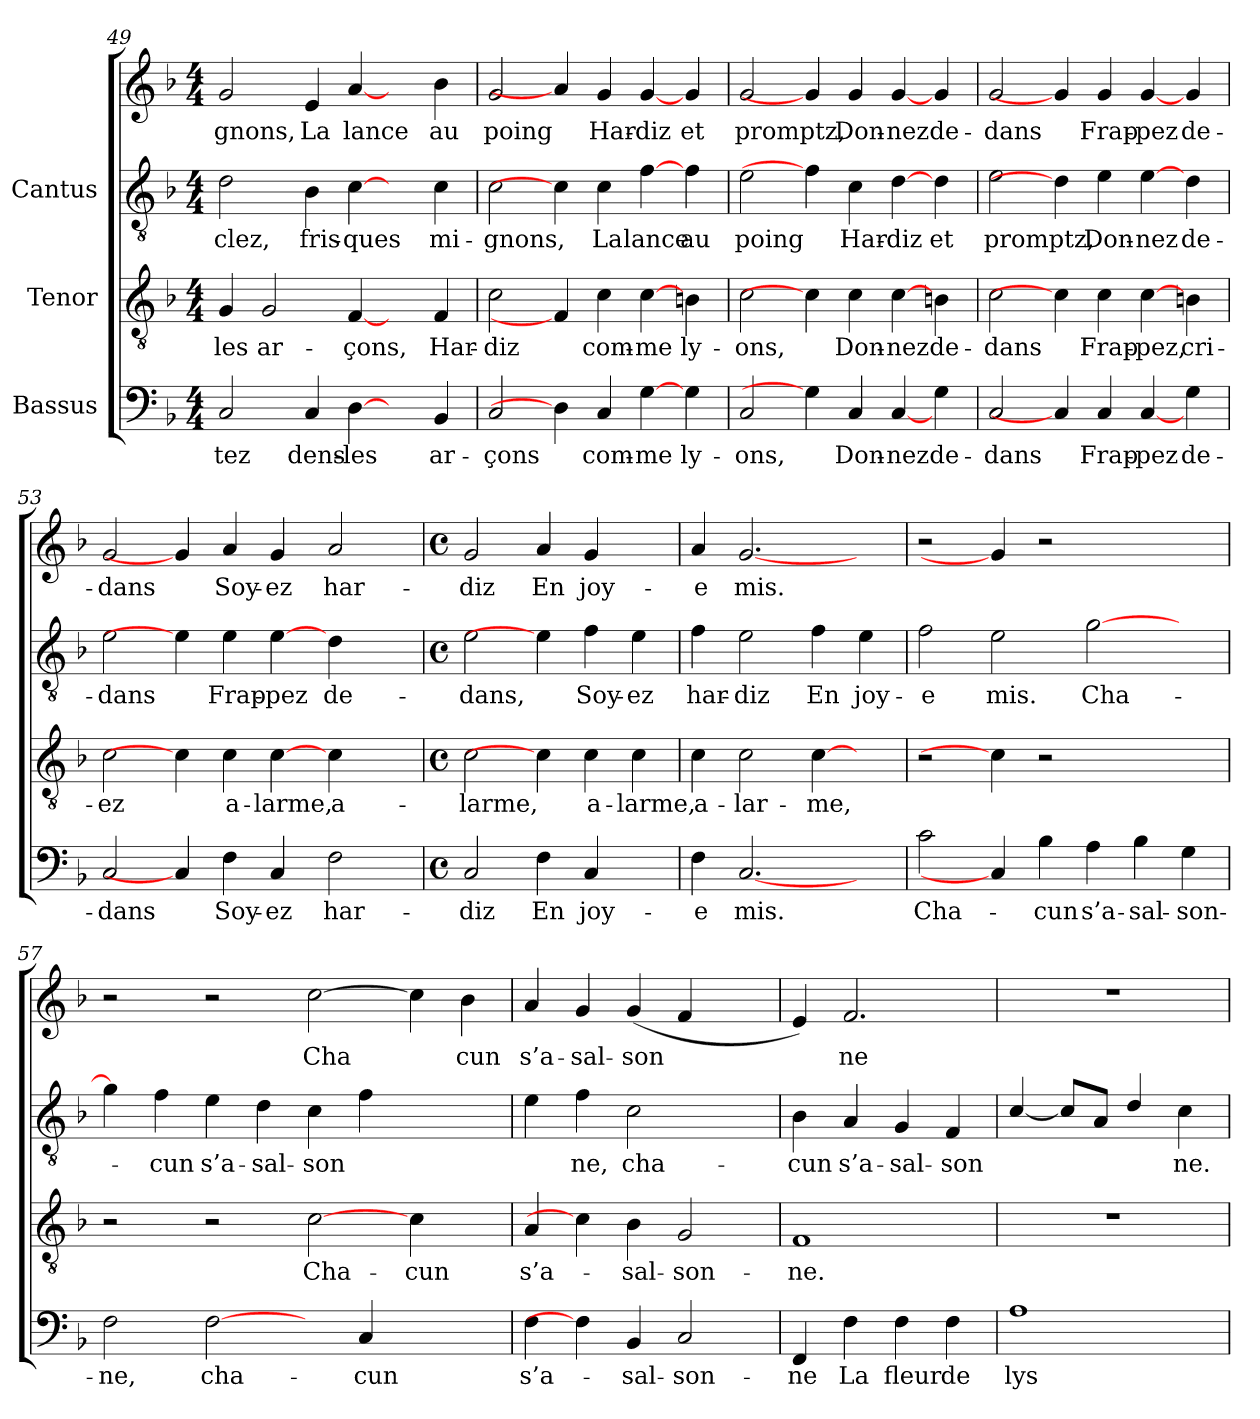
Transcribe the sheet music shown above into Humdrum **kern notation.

**kern	**text	**kern	**text	**kern	**text	**kern	**text
*part3	*part3	*part2	*part2	*part1	*part1	*part1	*part1
*staff4	*staff4	*staff3	*staff3	*staff2	*staff2	*staff1	*staff1
*I"Bassus	*	*I"Tenor	*	*I"Cantus	*	*	*
!!LO:LB:g=z
*clefF4	*	*clefGv2	*	*clefGv2	*	*clefG2	*
*k[b-]	*	*k[b-]	*	*k[b-]	*	*k[b-]	*
*F:	*	*F:	*	*F:	*	*F:	*
*M4/4	*	*M4/4	*	*M4/4	*	*M4/4	*
=49	=49	=49	=49	=49	=49	=49	=49
!	!LO:LY:b:cj	!	!LO:LY:b:cj	!	!LO:LY:b:cj	!	!LO:LY:b:cj
2C/	-tez	4G/	-les	2d\	clez,	2g/	-gnons,
!	!	!	!LO:LY:b:cj	!	!	!	!
.	.	2G/	ar-	.	.	.	.
!	!LO:LY:b:cj	!	!	!	!LO:LY:b:cj	!	!LO:LY:b:cj
4C/	dens-	.	.	4B-\	fris-	4e/	La
!	!LO:LY:b:cj	!	!LO:LY:b:cj	!	!LO:LY:b:cj	!	!LO:LY:b:cj
[4D\	-les	[4F/	-çons,	[4c\	-ques	[4a/	lance
4ryy	.	4ryy	.	4ryy	.	4ryy	.
!	!LO:LY:b:cj	!	!LO:LY:b:cj	!	!LO:LY:b:cj	!	!LO:LY:b:cj
4BB-/	ar-	4F/	Har-	4c\	mi-	4b-\	au
=50	=50	=50	=50	=50	=50	=50	=50
!	!LO:LY:b:cj	!	!LO:LY:b:cj	!	!LO:LY:b:cj	!	!LO:LY:b:cj
2C/	-çons	2c\	-diz	2c\	gnons,	2g/	-poing
4D\]	.	4F/]	.	4c\]	.	4a/]	.
!	!LO:LY:b:cj	!	!LO:LY:b:cj	!	!LO:LY:b:cj	!	!LO:LY:b:cj
4C/	com-	4c\	com-	4c\	La	4g/	Har-
!	!LO:LY:b:cj	!	!LO:LY:b:cj	!	!LO:LY:b:cj	!	!LO:LY:b:cj
[4G\	-me	[4c\	-me	[4f\	lance	[4g/	-diz
!	!LO:LY:b:cj	!	!LO:LY:b:cj	!	!LO:LY:b:cj	!	!LO:LY:b:cj
4G\	ly-	4Bn\	ly-	4f\	au	4g/	et
=51	=51	=51	=51	=51	=51	=51	=51
!	!LO:LY:b:cj	!	!LO:LY:b:cj	!	!LO:LY:b:cj	!	!LO:LY:b:cj
2C/	-ons,	2c\	-ons,	2e\	-poing	2g/	promptz,
4G\]	.	4c\]	.	4f\]	.	4g/]	.
!	!LO:LY:b:cj	!	!LO:LY:b:cj	!	!LO:LY:b:cj	!	!LO:LY:b:cj
4C/	Don-	4c\	Don-	4c\	Har-	4g/	Don-
!	!LO:LY:b:cj	!	!LO:LY:b:cj	!	!LO:LY:b:cj	!	!LO:LY:b:cj
[4C/	-nez	[4c\	-nez	[4d\	-diz	[4g/	-nez
!	!LO:LY:b:cj	!	!LO:LY:b:cj	!	!LO:LY:b:cj	!	!LO:LY:b:cj
4G\	de-	4Bn\	de-	4d\	et	4g/	de-
!!LO:PB:g=z
=52	=52	=52	=52	=52	=52	=52	=52
!	!LO:LY:b:cj	!	!LO:LY:b:cj	!	!LO:LY:b:cj	!	!LO:LY:b:cj
2C/	-dans	2c\	-dans	2e\	-promptz,	2g/	dans
4C/]	.	4c\]	.	4d\]	.	4g/]	.
!	!LO:LY:b:cj	!	!LO:LY:b:cj	!	!LO:LY:b:cj	!	!LO:LY:b:cj
4C/	Frap-	4c\	Frap-	4e\	Don-	4g/	Frap-
!	!LO:LY:b:cj	!	!LO:LY:b:cj	!	!LO:LY:b:cj	!	!LO:LY:b:cj
[4C/	-pez	[4c\	-pez,	[4e\	-nez	[4g/	-pez
!	!LO:LY:b:cj	!	!LO:LY:b:cj	!	!LO:LY:b:cj	!	!LO:LY:b:cj
4G\	de-	4Bn\	cri-	4d\	de-	4g/	de-
=53	=53	=53	=53	=53	=53	=53	=53
!	!LO:LY:b:cj	!	!LO:LY:b:cj	!	!LO:LY:b:cj	!	!LO:LY:b:cj
2C/	-dans	2c\	-ez	2e\	-dans	2g/	-dans
4C/]	.	4c\]	.	4e\]	.	4g/]	.
!	!LO:LY:b:cj	!	!LO:LY:b:cj	!	!LO:LY:b:cj	!	!LO:LY:b:cj
4F\	Soy-	4c\	a-	4e\	Frap-	4a/	Soy-
!	!LO:LY:b:cj	!	!LO:LY:b:cj	!	!LO:LY:b:cj	!	!LO:LY:b:cj
4C/	-ez	[4c\	-larme,	[4e\	-pez	4g/	-ez
!	!LO:LY:b:cj	!	!LO:LY:b:cj	!	!LO:LY:b:cj	!	!LO:LY:b:cj
2F\	har-	4c\	a-	4d\	de-	2a/	har-
.	.	4ryy	.	4ryy	.	.	.
!!LO:LB:g=z
=54	=54	=54	=54	=54	=54	=54	=54
*M4/4	*	*M4/4	*	*M4/4	*	*M4/4	*
*met(c)	*	*met(c)	*	*met(c)	*	*met(c)	*
!	!LO:LY:b:cj	!	!LO:LY:b:cj	!	!LO:LY:b:cj	!	!LO:LY:b:cj
2C/	-diz	2c\	-larme,	2e\	-dans,	2g/	-diz
!	!LO:LY:b:cj	!	!	!	!	!	!LO:LY:b:cj
4F\	En	4c\]	.	4e\]	.	4a/	En
!	!LO:LY:b:cj	!	!LO:LY:b:cj	!	!LO:LY:b:cj	!	!LO:LY:b:cj
4C/	joy-	4c\	a-	4f\	Soy-	4g/	joy-
!	!	!	!LO:LY:b:cj	!	!LO:LY:b:cj	!	!
4ryy	.	4c\	-larme,	4e\	-ez	4ryy	.
=55	=55	=55	=55	=55	=55	=55	=55
!	!LO:LY:b:cj	!	!LO:LY:b:cj	!	!LO:LY:b:cj	!	!LO:LY:b:cj
4F\	-e	4c\	a-	4f\	har-	4a/	e
*	*	*	*	*	*	*MM144	*
!	!LO:LY:b:cj	!	!LO:LY:b:cj	!	!LO:LY:b:cj	!	!LO:LY:b:cj
[2.C	mis.	2c\	-lar-	2e\	-diz	[2.g	mis.
!	!	!	!LO:LY:b:cj	!	!LO:LY:b:cj	!	!
.	.	[4c\	-me,	4f\	En	.	.
!	!	!	!	!	!LO:LY:b:cj	!	!
4ryy	.	4ryy	.	4e\	joy-	4ryy	.
=56	=56	=56	=56	=56	=56	=56	=56
!	!LO:LY:b:cj	!	!	!	!LO:LY:b:cj	!	!
2c\	Cha-	2r	.	2f\	-e	2r	.
!	!	!	!	!	!LO:LY:b:cj	!	!
4C]	.	4c\]	.	2e\	mis.	4g]	.
!	!LO:LY:b:cj	!	!	!	!	!	!
4B-\	-cun	2r	.	.	.	2r	.
!	!LO:LY:b:cj	!	!	!	!LO:LY:b:cj	!	!
4A\	s’a-	.	.	[>2g\	Cha-	.	.
!	!LO:LY:b:cj	!	!	!	!	!	!
4B-\	-sal-	2ryy	.	.	.	2ryy	.
!	!LO:LY:b:cj	!	!	!	!	!	!
4G\	-son-	.	.	4ryy	.	.	.
=57	=57	=57	=57	=57	=57	=57	=57
!	!LO:LY:b:cj	!	!	!	!LO:LY:b:cj	!	!
2F\	-ne,	2r	.	4g\]	.	2r	.
!	!	!	!	!	!LO:LY:b:cj	!	!
.	.	.	.	4f\	cun	.	.
!	!LO:LY:b:cj	!	!	!	!LO:LY:b:cj	!	!
[2F\	cha-	2r	.	4e\	s’a-	2r	.
!	!	!	!	!	!LO:LY:b:cj	!	!
.	.	.	.	4d\	-sal-	.	.
!	!	!	!LO:LY:b:cj	!	!LO:LY:b:cj	!	!LO:LY:b:cj
4ryy	.	[2c\	Cha-	4c\	-son-	[>2cc\	-Cha-
!	!LO:LY:b:cj	!	!	!	!LO:LY:b:cj	!	!
4C/	-cun	.	.	4f\	--	.	.
!	!	!	!LO:LY:b:cj	!	!	!	!LO:LY:b:cj
2ryy	.	4c\	-cun	2ryy	.	4cc\]	-
!	!	!	!	!	!	!	!LO:LY:b:cj
.	.	4ryy	.	.	.	4b-\	cun
!!LO:LB:g=z
=58	=58	=58	=58	=58	=58	=58	=58
!	!LO:LY:b:cj	!	!LO:LY:b:cj	!	!LO:LY:b:cj	!	!LO:LY:b:cj
4F\	s’a-	4A/	s’a-	4e\	-	4a/	-s’a-
!	!	!	!	!	!LO:LY:b:cj	!	!LO:LY:b:cj
4F\]	.	4c\]	.	4f\	ne,	4g/	-sal-
!	!LO:LY:b:cj	!	!LO:LY:b:cj	!	!LO:LY:b:cj	!	!LO:LY:b:cj
4BB-/	-sal-	4B-\	-sal-	2c\	cha-	(<4g/	-son-
!	!LO:LY:b:cj	!	!LO:LY:b:cj	!	!	!	!LO:LY:b:cj
2C/	-son-	2G/	-son-	.	.	4f/	--
.	.	.	.	4ryy	.	4ryy	.
=59	=59	=59	=59	=59	=59	=59	=59
!	!LO:LY:b:cj	!	!LO:LY:b:cj	!	!LO:LY:b:cj	!	!LO:LY:b:cj
4FF/	-ne	1F	-ne.	4B-\	cun	4e/)	-
!	!LO:LY:b:cj	!	!	!	!LO:LY:b:cj	!	!LO:LY:b:cj
4F\	La	.	.	4A/	s’a-	2.f/	ne
!	!LO:LY:b:cj	!	!	!	!LO:LY:b:cj	!	!
4F\	fleur	.	.	4G/	-sal-	.	.
!	!LO:LY:b:cj	!	!	!	!LO:LY:b:cj	!	!
4F\	de	.	.	4F/	-son-	.	.
=60	=60	=60	=60	=60	=60	=60	=60
!	!LO:LY:b:cj	!	!	!	!LO:LY:b:cj	!	!
1A	lys	1r	.	[<4c/	-	1r	.
!	!	!	!	!	!LO:LY:b:cj	!	!
.	.	.	.	8c/L]	.	.	.
!	!	!	!	!	!LO:LY:b:cj	!	!
.	.	.	.	8A/J	.	.	.
!	!	!	!	!	!LO:LY:b:cj	!	!
.	.	.	.	4d/	.	.	.
!	!	!	!	!	!LO:LY:b:cj	!	!
.	.	.	.	4c\	ne.	.	.
=	=	=	=	=	=	=	=
*-	*-	*-	*-	*-	*-	*-	*-
